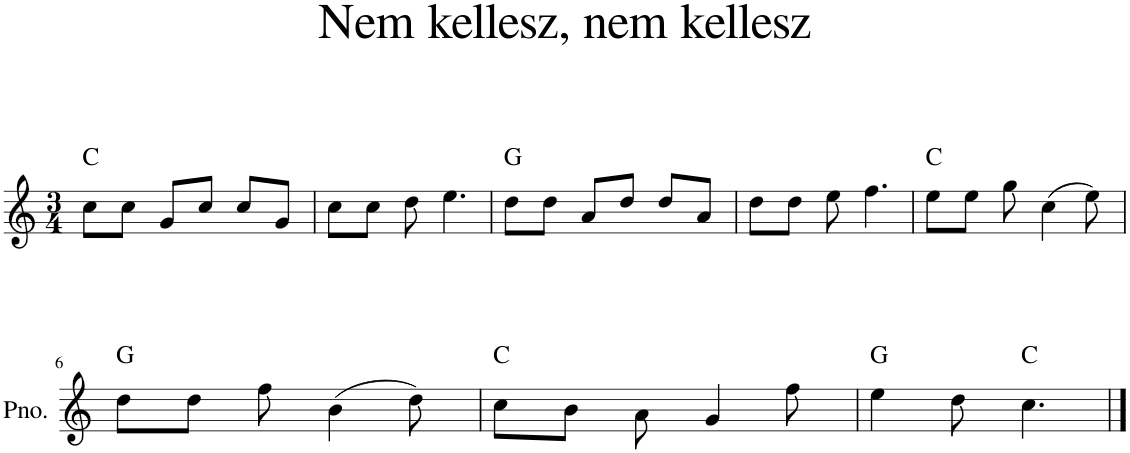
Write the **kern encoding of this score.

**kern	**harte
*part1	*part1
*staff1	*
*I"Piano	*
*I'Pno.	*
*clefG2	*
*k[]	*
*M3/4	*
=1	=1
8cc\L	C:maj
8cc\J	.
8g/L	.
8cc/J	.
8cc/L	.
8g/J	.
=2	=2
8cc\L	.
8cc\J	.
8dd\	.
4.ee\	.
=3	=3
8dd\L	G:maj
8dd\J	.
8a/L	.
8dd/J	.
8dd/L	.
8a/J	.
=4	=4
8dd\L	.
8dd\J	.
8ee\	.
4.ff\	.
=5	=5
8ee\L	C:maj
8ee\J	.
8gg\	.
(4cc\	.
8ee\)	.
!!LO:LB:g=z
=6	=6
8dd\L	G:maj
8dd\J	.
8ff\	.
(4b\	.
8dd\)	.
=7	=7
8cc\L	C:maj
8b\J	.
8a\	.
4g/	.
8ff\	.
=8	=8
4ee\	G:maj
8dd\	.
4.cc\	C:maj
==	==
*-	*-
